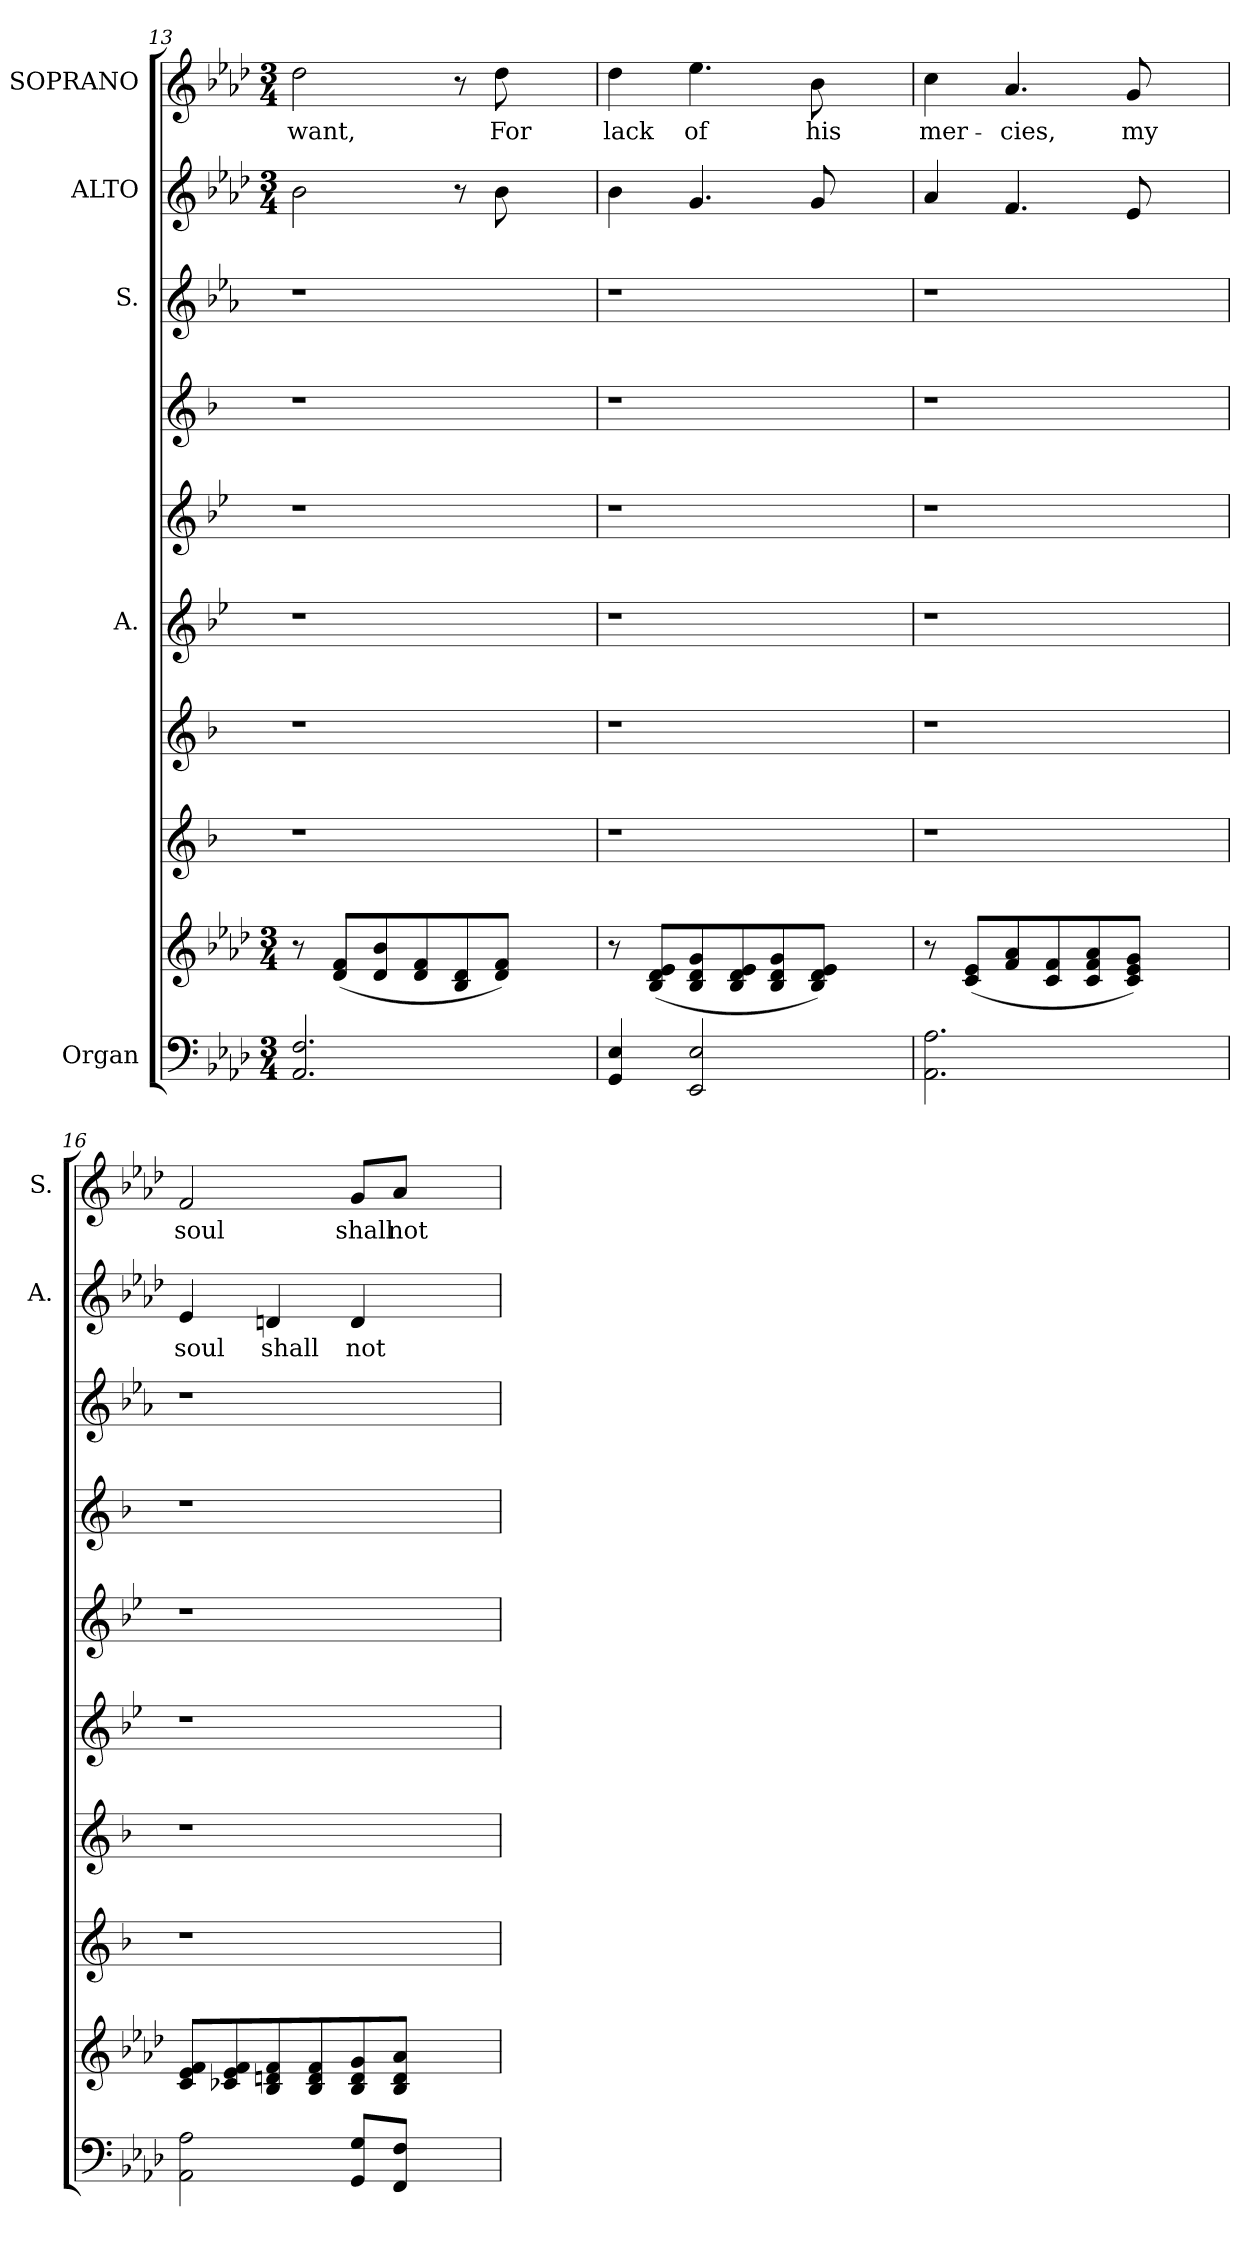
**kern	**kern	**kern	**kern	**kern	**kern	**kern	**kern	**kern	**text	**kern	**text
*part9	*part9	*part8	*part7	*part6	*part5	*part4	*part3	*part2	*part2	*part1	*part1
*staff10	*staff9	*staff8	*staff7	*staff6	*staff5	*staff4	*staff3	*staff2	*staff2	*staff1	*staff1
*I"Organ	*	*	*	*I"A.	*	*	*I"S.	*I"ALTO	*	*I"SOPRANO	*
*	*	*	*	*	*	*	*	*I'A.	*	*I'S.	*
*clefF4	*clefG2	*clefG2	*clefG2	*clefG2	*clefG2	*clefG2	*clefG2	*clefG2	*	*clefG2	*
*	*	*ITrd-2c-3	*ITrd-2c-3	*ITrd1c2	*ITrd1c2	*ITrd-2c-3	*ITrd-3c-5	*	*	*	*
*k[b-e-a-d-]	*k[b-e-a-d-]	*k[b-e-a-d-]	*k[b-e-a-d-]	*k[b-e-a-d-]	*k[b-e-a-d-]	*k[b-e-a-d-]	*k[b-e-a-d-]	*k[b-e-a-d-]	*	*k[b-e-a-d-]	*
*A-:	*A-:	*A-:	*A-:	*A-:	*A-:	*A-:	*A-:	*A-:	*	*A-:	*
*M3/4	*M3/4	*	*	*	*	*	*	*M3/4	*	*M3/4	*
=13	=13	=13	=13	=13	=13	=13	=13	=13	=13	=13	=13
!	!	!	!	!	!	!	!	!	!	!	!LO:LY:b
2.AA-/ 2.F/	8r	1r	1r	1r	1r	1r	1r	2b-\	.	2dd-\	want,
.	(<8d-/ 8f/L	.	.	.	.	.	.	.	.	.	.
.	8d-/ 8b-/	.	.	.	.	.	.	.	.	.	.
.	8d-/ 8f/	.	.	.	.	.	.	.	.	.	.
.	8B-/ 8d-/	.	.	.	.	.	.	8r	.	8r	.
!	!	!	!	!	!	!	!	!	!	!	!LO:LY:b
.	8d-/ 8f/J)	.	.	.	.	.	.	8b-\	.	8dd-\	For
4ryy	4ryy	.	.	.	.	.	.	4ryy	.	4ryy	.
!!LO:PB:g=z
=14	=14	=14	=14	=14	=14	=14	=14	=14	=14	=14	=14
!	!	!	!	!	!	!	!	!	!	!	!LO:LY:b
4GG/ 4E-/	8r	1r	1r	1r	1r	1r	1r	4b-\	.	4dd-\	lack
.	(<8B-/ 8d-/ 8e-/L	.	.	.	.	.	.	.	.	.	.
!	!	!	!	!	!	!	!	!	!	!	!LO:LY:b
2EE-/ 2E-/	8B-/ 8d-/ 8g/	.	.	.	.	.	.	4.g/	.	4.ee-\	of
.	8B-/ 8d-/ 8e-/	.	.	.	.	.	.	.	.	.	.
.	8B-/ 8d-/ 8g/	.	.	.	.	.	.	.	.	.	.
!	!	!	!	!	!	!	!	!	!	!	!LO:LY:b
.	8B-/ 8d-/ 8e-/J)	.	.	.	.	.	.	8g/	.	8b-\	his
4ryy	4ryy	.	.	.	.	.	.	4ryy	.	4ryy	.
=15	=15	=15	=15	=15	=15	=15	=15	=15	=15	=15	=15
!	!	!	!	!	!	!	!	!	!	!	!LO:LY:b
2.AA-\ 2.A-\	8r	1r	1r	1r	1r	1r	1r	4a-/	.	4cc\	mer-
.	(<8c/ 8e-/L	.	.	.	.	.	.	.	.	.	.
!	!	!	!	!	!	!	!	!	!	!	!LO:LY:b
.	8f/ 8a-/	.	.	.	.	.	.	4.f/	.	4.a-/	-cies,
.	8c/ 8f/	.	.	.	.	.	.	.	.	.	.
.	8c/ 8f/ 8a-/	.	.	.	.	.	.	.	.	.	.
!	!	!	!	!	!	!	!	!	!	!	!LO:LY:b
.	8c/ 8e-/ 8g/J)	.	.	.	.	.	.	8e-/	.	8g/	my
4ryy	4ryy	.	.	.	.	.	.	4ryy	.	4ryy	.
=16	=16	=16	=16	=16	=16	=16	=16	=16	=16	=16	=16
!	!	!	!	!	!	!	!	!	!LO:LY:b	!	!LO:LY:b
2AA-\ 2A-\	8c/ 8e-/ 8f/L	1r	1r	1r	1r	1r	1r	4e-/	soul	2f/	soul
.	8c-X/ 8e-/ 8f/	.	.	.	.	.	.	.	.	.	.
!	!	!	!	!	!	!	!	!	!LO:LY:b	!	!
.	8B-/ 8dn/ 8f/	.	.	.	.	.	.	4dn/	shall	.	.
.	8B-/ 8d/ 8f/	.	.	.	.	.	.	.	.	.	.
!	!	!	!	!	!	!	!	!	!LO:LY:b	!	!LO:LY:b
8GG/ 8G/L	8B-/ 8d/ 8g/	.	.	.	.	.	.	4d/	not	8g/L	shall
!	!	!	!	!	!	!	!	!	!	!	!LO:LY:b
8FF/ 8F/J	8B-/ 8d/ 8a-/J	.	.	.	.	.	.	.	.	8a-/J	not
4ryy	4ryy	.	.	.	.	.	.	4ryy	.	4ryy	.
=	=	=	=	=	=	=	=	=	=	=	=
*-	*-	*-	*-	*-	*-	*-	*-	*-	*-	*-	*-
